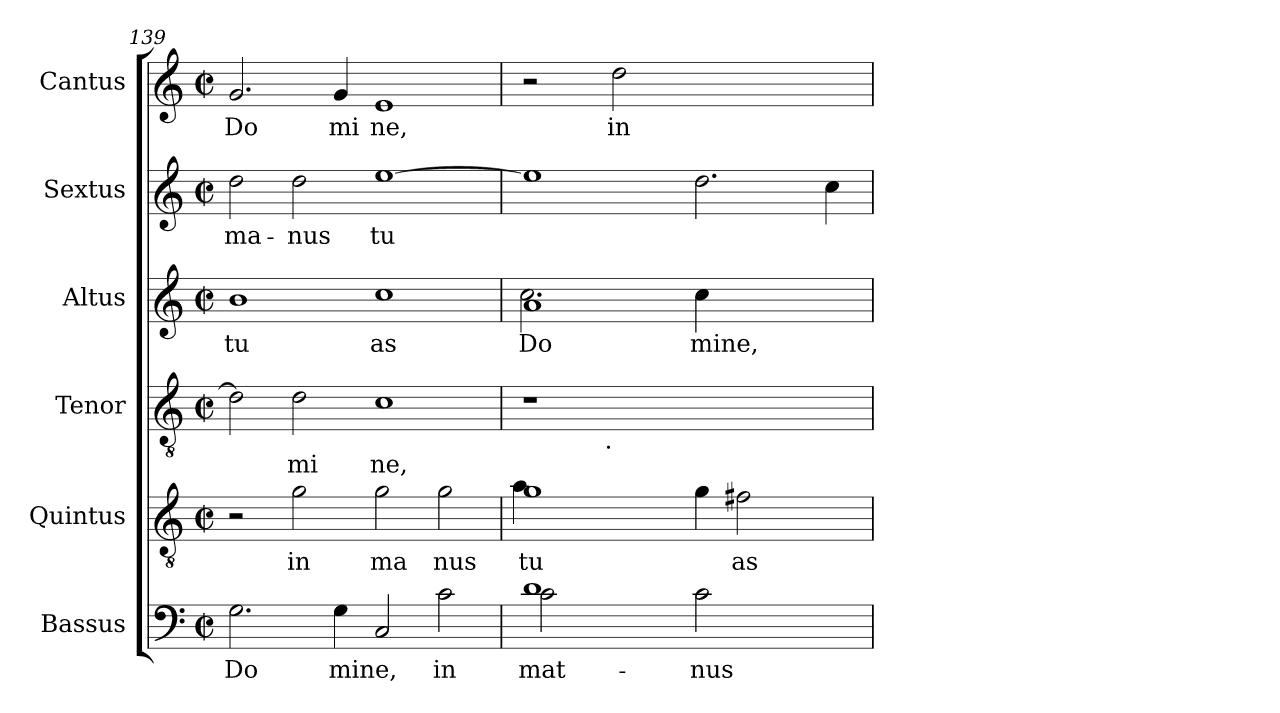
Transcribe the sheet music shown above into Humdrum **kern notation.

**kern	**text	**kern	**text	**kern	**text	**kern	**text	**kern	**text	**kern	**text
*part6	*part6	*part5	*part5	*part4	*part4	*part3	*part3	*part2	*part2	*part1	*part1
*staff6	*staff6	*staff5	*staff5	*staff4	*staff4	*staff3	*staff3	*staff2	*staff2	*staff1	*staff1
*I"Bassus	*	*I"Quintus	*	*I"Tenor	*	*I"Altus	*	*I"Sextus	*	*I"Cantus	*
*clefF4	*	*clefGv2	*	*clefGv2	*	*clefG2	*	*clefG2	*	*clefG2	*
*k[]	*	*k[]	*	*k[]	*	*k[]	*	*k[]	*	*k[]	*
*C:	*	*C:	*	*C:	*	*C:	*	*C:	*	*C:	*
*M2/2	*	*M2/2	*	*M2/2	*	*M2/2	*	*M2/2	*	*M2/2	*
*met(c|)	*	*met(c|)	*	*met(c|)	*	*met(c|)	*	*met(c|)	*	*met(c|)	*
=139	=139	=139	=139	=139	=139	=139	=139	=139	=139	=139	=139
!	!LO:LY:b:cj	!	!	!	!LO:LY:b:cj	!	!LO:LY:b:cj	!	!LO:LY:b:cj	!	!LO:LY:b:cj
2.G\	Do	2r	.	2d\]	.	1b	tu	2dd\	ma-	2.g/	Do
!	!	!	!LO:LY:b:cj	!	!LO:LY:b:cj	!	!	!	!LO:LY:b:cj	!	!
.	.	2g\	in	2d\	mi	.	.	2dd\	-nus	.	.
!	!LO:LY:b:cj	!	!	!	!	!	!	!	!	!	!LO:LY:b:cj
4G\	mine,	.	.	.	.	.	.	.	.	4g/	mi
!	!LO:LY:b:cj	!	!LO:LY:b:cj	!	!LO:LY:b:cj	!	!LO:LY:b:cj	!	!LO:LY:b:cj	!	!LO:LY:b:cj
2C/	.	2g\	ma	1c	ne,	1cc	as	[<1ee	tu-	1e	ne,
!	!LO:LY:b:cj	!	!LO:LY:b:cj	!	!	!	!	!	!	!	!
2c\	in	2g\	nus	.	.	.	.	.	.	.	.
!!LO:LB:g=z
=140	=140	=140	=140	=140	=140	=140	=140	=140	=140	=140	=140
*^	*	*	*	*	*	*	*	*	*	*	*
!	!	!LO:LY:b:cj	!	!LO:LY:b:cj	!	!	!	!LO:LY:b:cj	!	!	!	!
*	*	*	*^	*	*^	*	*^	*	*	*	*	*
1d	2c\	mat-	1g	4a\	tu	1r	4ryy	.	1a	2.cc\	Do	1ee]	.	2r	.
.	.	.	.	4ryy	.	.	8...ryy	.	.	.	.	.	.	.	.
!	!	!	!	!	!	!	!LO:TX:b:t=.	!	!	!	!	!	!	!	!
.	.	.	.	.	.	.	1ryy	.	.	.	.	.	.	.	.
!	!	!	!	!	!	!	!	!	!	!	!	!	!	!	!LO:LY:b:cj
.	2ryy	.	.	1.ryy	.	.	.	.	.	.	.	.	.	2dd\	in
.	.	.	.	.	.	.	.	.	.	2.ryy	.	.	.	.	.
!	!	!LO:LY:b:cj	!	!	!LO:LY:b:cj	!	!	!	!	!	!LO:LY:b:cj	!	!	!	!
2c\	1ryy	-nus	4g\	.	.	1ryy	.	.	4cc\	.	mine,	2.dd\	.	1ryy	.
!	!	!	!	!	!LO:LY:b:cj	!	!	!	!	!	!	!	!	!	!
.	.	.	2f#\	.	as	.	.	.	2.ryy	.	.	.	.	.	.
.	.	.	.	.	.	.	2ryy	.	.	.	.	.	.	.	.
2ryy	.	.	.	.	.	.	.	.	.	2ryy	.	.	.	.	.
!	!	!	!	!	!	!	!	!	!	!	!	!	!LO:LY:b:cj	!	!
.	.	.	4ryy	.	.	.	.	.	.	.	.	4cc\	-	.	.
.	.	.	.	.	.	.	64ryy	.	.	.	.	.	.	.	.
*v	*v	*	*	*	*	*v	*v	*	*v	*v	*	*	*	*	*
*	*	*v	*v	*	*	*	*	*	*	*	*	*
=	=	=	=	=	=	=	=	=	=	=	=
*-	*-	*-	*-	*-	*-	*-	*-	*-	*-	*-	*-
